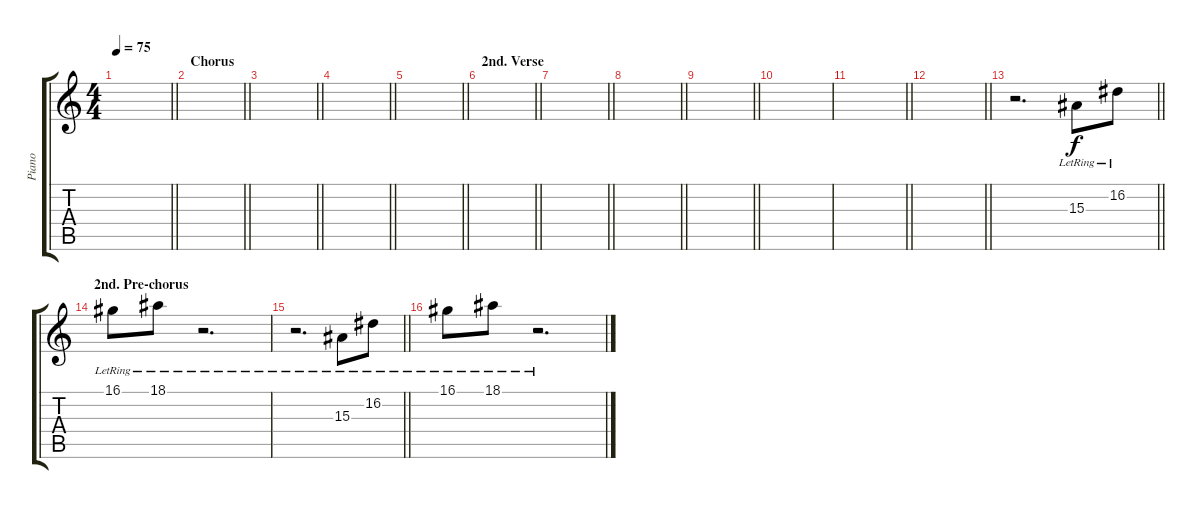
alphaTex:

\track ("Piano" "Piano") {instrument acousticgrandpiano}
\staff {score tabs}
\tuning (E4 B3 G3 D3 A2 E2) {hide}
\ts (4 4)
\tempo 75
\clef g2
\barLineRight lightlight
\ks c
|
\section ("" "Chorus")
\barLineRight lightlight
|
\barLineRight lightlight
|
\barLineRight lightlight
|
\barLineRight lightlight
|
\section ("" "2nd. Verse")
\barLineRight lightlight
|
\barLineRight lightlight
|
\barLineRight lightlight
|
\barLineRight lightlight
|
|
\barLineRight lightlight
|
\barLineRight lightlight
|
\barLineRight lightlight
r.2{d} 15.3{lr}.8 16.2{lr}.8 |
\section ("" "2nd. Pre-chorus")
16.1{lr}.8 18.1{lr}.8 r.2{d} |
\barLineRight lightlight
r.2{d} 15.3{lr}.8 16.2{lr}.8 |
16.1{lr}.8 18.1{lr}.8 r.2{d}
